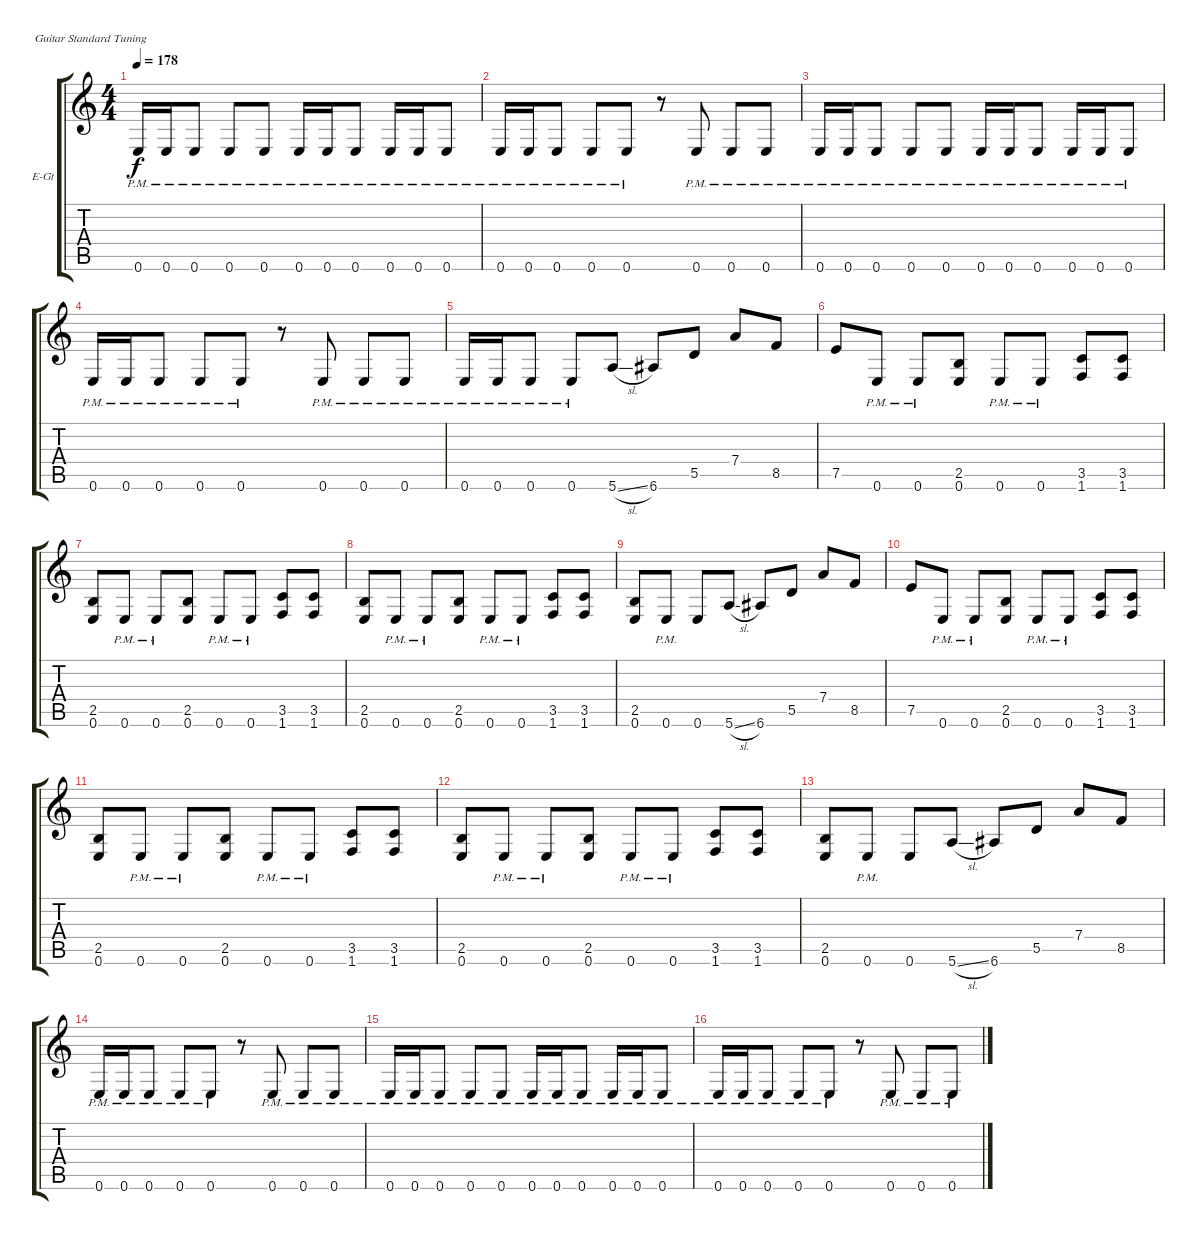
\bracketExtendMode groupsimilarinstruments
\firstSystemTrackNameOrientation horizontal
\otherSystemsTrackNameOrientation horizontal
\track ("James Hetfield" "E-Gt") {instrument distortionguitar}
\staff {score tabs}
\tuning (E4 B3 G3 D3 A2 E2)
\ts (4 4)
\tempo 178
\clef g2
\ks c
0.6{pm}.16{dy f} 0.6{pm}.16 0.6{pm}.8 0.6{pm}.8 0.6{pm}.8 0.6{pm}.16 0.6{pm}.16 0.6{pm}.8 0.6{pm}.16 0.6{pm}.16 0.6{pm}.8 |
0.6{pm}.16 0.6{pm}.16 0.6{pm}.8 0.6{pm}.8 0.6{pm}.8 r.8 0.6{pm}.8 0.6{pm}.8 0.6{pm}.8 |
0.6{pm}.16 0.6{pm}.16 0.6{pm}.8 0.6{pm}.8 0.6{pm}.8 0.6{pm}.16 0.6{pm}.16 0.6{pm}.8 0.6{pm}.16 0.6{pm}.16 0.6{pm}.8 |
0.6{pm}.16 0.6{pm}.16 0.6{pm}.8 0.6{pm}.8 0.6{pm}.8 r.8 0.6{pm}.8 0.6{pm}.8 0.6{pm}.8 |
0.6{pm}.16 0.6{pm}.16 0.6{pm}.8 0.6{pm}.8 5.6{sl}.8 6.6.8 5.5.8 7.4.8 8.5.8 |
7.5.8 0.6{pm}.8 0.6{pm}.8 (2.5 0.6).8 0.6{pm}.8 0.6{pm}.8 (3.5 1.6).8 (3.5 1.6).8 |
(2.5 0.6).8 0.6{pm}.8 0.6{pm}.8 (2.5 0.6).8 0.6{pm}.8 0.6{pm}.8 (3.5 1.6).8 (3.5 1.6).8 |
(2.5 0.6).8 0.6{pm}.8 0.6{pm}.8 (2.5 0.6).8 0.6{pm}.8 0.6{pm}.8 (3.5 1.6).8 (3.5 1.6).8 |
(2.5 0.6).8 0.6{pm}.8 0.6.8 5.6{sl}.8 6.6.8 5.5.8 7.4.8 8.5.8 |
7.5.8 0.6{pm}.8 0.6{pm}.8 (2.5 0.6).8 0.6{pm}.8 0.6{pm}.8 (3.5 1.6).8 (3.5 1.6).8 |
(2.5 0.6).8 0.6{pm}.8 0.6{pm}.8 (2.5 0.6).8 0.6{pm}.8 0.6{pm}.8 (3.5 1.6).8 (3.5 1.6).8 |
(2.5 0.6).8 0.6{pm}.8 0.6{pm}.8 (2.5 0.6).8 0.6{pm}.8 0.6{pm}.8 (3.5 1.6).8 (3.5 1.6).8 |
(2.5 0.6).8 0.6{pm}.8 0.6.8 5.6{sl}.8 6.6.8 5.5.8 7.4.8 8.5.8 |
0.6{pm}.16 0.6{pm}.16 0.6{pm}.8 0.6{pm}.8 0.6{pm}.8 r.8 0.6{pm}.8 0.6{pm}.8 0.6{pm}.8 |
0.6{pm}.16 0.6{pm}.16 0.6{pm}.8 0.6{pm}.8 0.6{pm}.8 0.6{pm}.16 0.6{pm}.16 0.6{pm}.8 0.6{pm}.16 0.6{pm}.16 0.6{pm}.8 |
0.6{pm}.16 0.6{pm}.16 0.6{pm}.8 0.6{pm}.8 0.6{pm}.8 r.8 0.6{pm}.8 0.6{pm}.8 0.6{pm}.8
